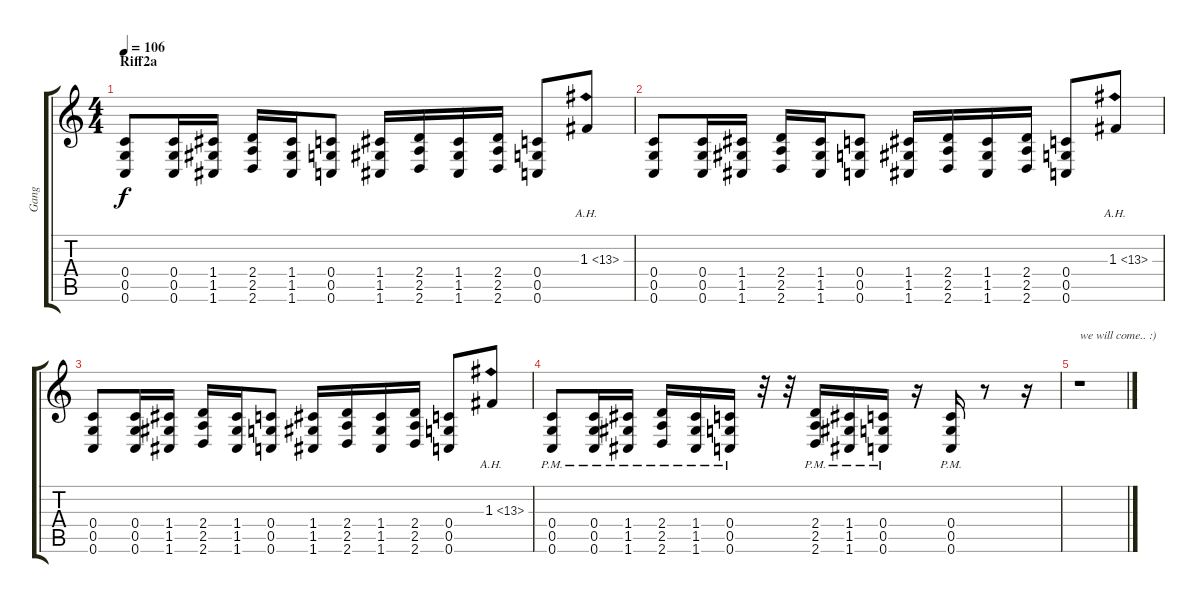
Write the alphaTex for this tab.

\track ("Gang" "Gang") {instrument distortionguitar}
\staff {score tabs}
\tuning (D4 A3 F3 C3 G2 C2) {hide}
\ts (4 4)
\section ("" "Riff2a")
\tempo 106
\clef g2
\ks c
(0.4 0.5 0.6).8{dy f} (0.4 0.5 0.6).16 (1.4 1.5 1.6).16 (2.4 2.5 2.6).16 (1.4 1.5 1.6).16 (0.4 0.5 0.6).8 (1.4 1.5 1.6).16 (2.4 2.5 2.6).16 (1.4 1.5 1.6).16 (2.4 2.5 2.6).16 (0.4 0.5 0.6).8 1.3{ah 12}.8 |
(0.4 0.5 0.6).8 (0.4 0.5 0.6).16 (1.4 1.5 1.6).16 (2.4 2.5 2.6).16 (1.4 1.5 1.6).16 (0.4 0.5 0.6).8 (1.4 1.5 1.6).16 (2.4 2.5 2.6).16 (1.4 1.5 1.6).16 (2.4 2.5 2.6).16 (0.4 0.5 0.6).8 1.3{ah 12}.8 |
(0.4 0.5 0.6).8 (0.4 0.5 0.6).16 (1.4 1.5 1.6).16 (2.4 2.5 2.6).16 (1.4 1.5 1.6).16 (0.4 0.5 0.6).8 (1.4 1.5 1.6).16 (2.4 2.5 2.6).16 (1.4 1.5 1.6).16 (2.4 2.5 2.6).16 (0.4 0.5 0.6).8 1.3{ah 12}.8 |
(0.4{pm} 0.5 0.6).8 (0.4{pm} 0.5 0.6).16 (1.4{pm} 1.5 1.6).16 (2.4{pm} 2.5 2.6).16 (1.4{pm} 1.5 1.6).16 (0.4{pm} 0.5 0.6).16 r.32 r.32 (2.4 2.5 2.6{pm}).16 (1.4 1.5{pm} 1.6).16 (0.4 0.5{pm} 0.6).16 r.16 (0.4{pm} 0.5 0.6).16 r.8 r.16 |
r.1{txt "we will come.. :)"}
